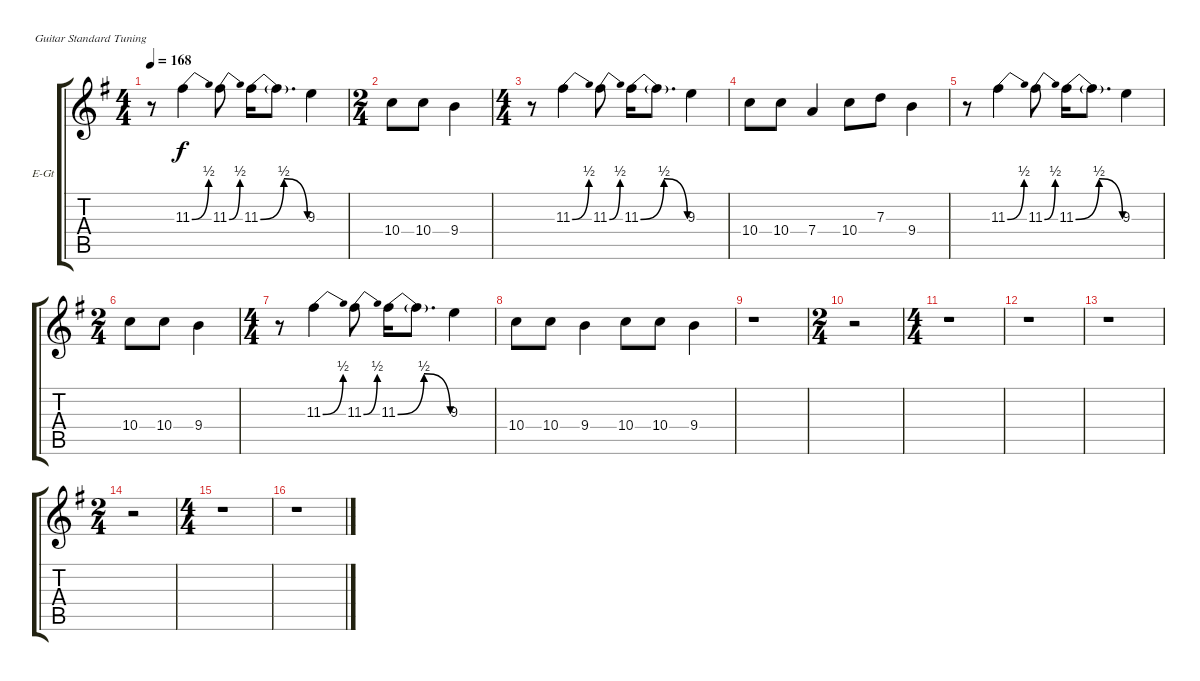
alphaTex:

\bracketExtendMode groupsimilarinstruments
\firstSystemTrackNameOrientation horizontal
\otherSystemsTrackNameOrientation horizontal
\track ("Guitar 4" "E-Gt") {instrument overdrivenguitar}
\staff {score tabs}
\tuning (E4 B3 G3 D3 A2 E2)
\ts (4 4)
\tempo 168
\clef g2
\scale
1.07818
\ks g
r.8{dy f} 11.3{be (bend 0 0 15 2)}.4 11.3{be (bend 0 0 16.2 2)}.8 11.3{be (bendrelease 0 0 10.799999999999999 2 20.4 2 30 0)}.16 11.3{t}.8{d} 9.3.4 |
\ts (2 4)
\scale
0.921816 10.4.8 10.4.8 9.4.4 |
\ts (4 4)
\scale
1.10845 r.8 11.3{be (bend 0 0 15 2)}.4 11.3{be (bend 0 0 16.2 2)}.8 11.3{be (bendrelease 0 0 10.799999999999999 2 20.4 2 30 0)}.16 11.3{t}.8{d} 9.3.4 |
\scale
0.891551 10.4.8 10.4.8 7.4.4 10.4.8 7.3.8 9.4.4 |
\scale
1.07818 r.8 11.3{be (bend 0 0 15 2)}.4 11.3{be (bend 0 0 16.2 2)}.8 11.3{be (bendrelease 0 0 10.799999999999999 2 20.4 2 30 0)}.16 11.3{t}.8{d} 9.3.4 |
\ts (2 4)
\scale
0.921816 10.4.8 10.4.8 9.4.4 |
\ts (4 4)
\scale
1.10845 r.8 11.3{be (bend 0 0 15 2)}.4 11.3{be (bend 0 0 16.2 2)}.8 11.3{be (bendrelease 0 0 10.799999999999999 2 20.4 2 30 0)}.16 11.3{t}.8{d} 9.3.4 |
\scale
0.891551 10.4.8 10.4.8 9.4.4 10.4.8 10.4.8 9.4.4 |
\scale
1.07818 r.1 |
\ts (2 4)
\scale
0.921816 r.2 |
\ts (4 4)
\scale
1.10845 r.1 |
\scale
0.891551 r.1 |
\scale
1.07818 r.1 |
\ts (2 4)
\scale
0.921816 r.2 |
\ts (4 4)
\scale
1.10845 r.1 |
\scale
0.891551 r.1
